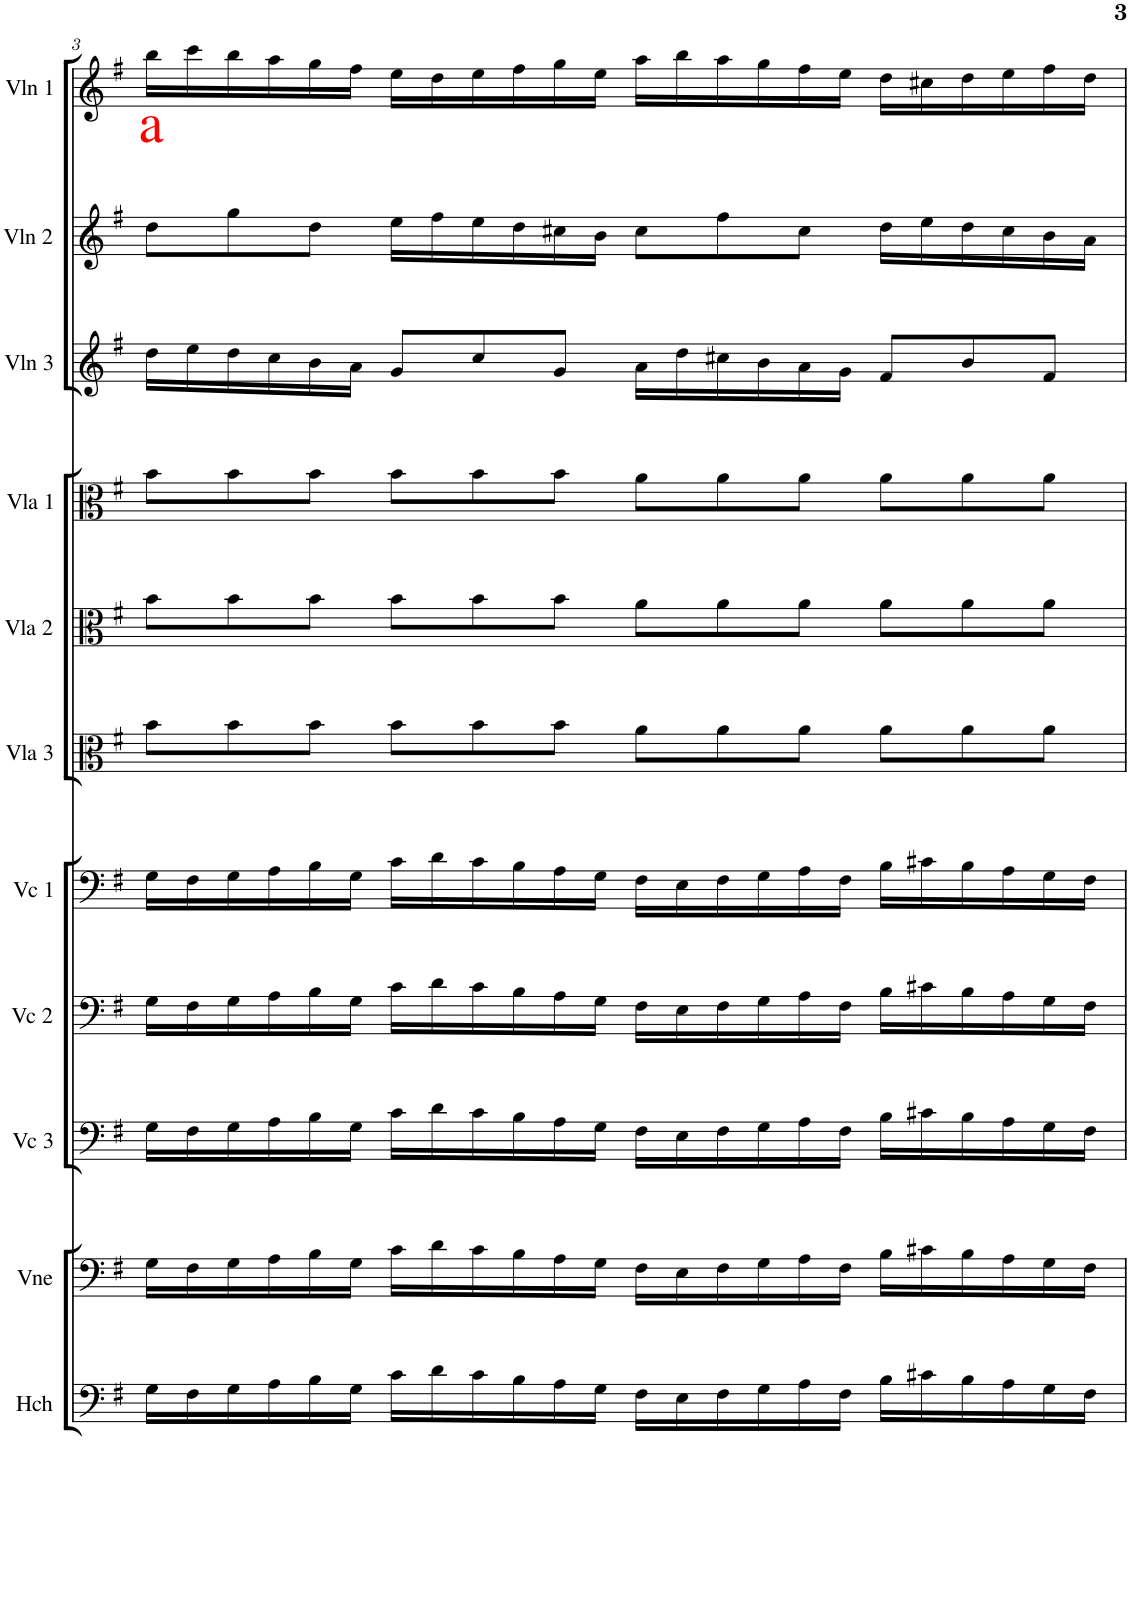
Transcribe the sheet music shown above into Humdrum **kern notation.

**kern	**kern	**kern	**kern	**kern	**kern	**kern	**kern	**kern	**kern	**kern	**text
*part11	*part10	*part9	*part8	*part7	*part6	*part5	*part4	*part3	*part2	*part1	*part1
*staff11	*staff10	*staff9	*staff8	*staff7	*staff6	*staff5	*staff4	*staff3	*staff2	*staff1	*staff1
*I"Harpsichord	*I"Violone	*I"Violoncello 3	*I"Violoncello 2	*I"Violoncello 1	*I"Viola 3	*I"Viola 2	*I"Viola 1	*I"Violin 3	*I"Violin 2	*I"Violin 1	*
*I'Hch	*I'Vne	*I'Vc 3	*I'Vc 2	*I'Vc 1	*I'Vla 3	*I'Vla 2	*I'Vla 1	*I'Vln 3	*I'Vln 2	*I'Vln 1	*
!!LO:PB:g=z
*clefF4	*clefF4	*clefF4	*clefF4	*clefF4	*clefC3	*clefC3	*clefC3	*clefG2	*clefG2	*clefG2	*
*	*Trd7c12	*	*	*	*	*	*	*	*	*	*
*k[f#]	*k[f#]	*k[f#]	*k[f#]	*k[f#]	*k[f#]	*k[f#]	*k[f#]	*k[f#]	*k[f#]	*k[f#]	*
*M12/8	*M12/8	*M12/8	*M12/8	*M12/8	*M12/8	*M12/8	*M12/8	*M12/8	*M12/8	*M12/8	*
=3	=3	=3	=3	=3	=3	=3	=3	=3	=3	=3	=3
!	!	!	!	!	!	!	!	!	!	!	!LO:LY:b:color=#FF0000
16G\LL	16G\LL	16G\LL	16G\LL	16G\LL	8b\L	8b\L	8b\L	16dd\LL	8dd\L	16bb\LL	a
16F#\	16F#\	16F#\	16F#\	16F#\	.	.	.	16ee\	.	16ccc\	.
16G\	16G\	16G\	16G\	16G\	8b\	8b\	8b\	16dd\	8gg\	16bb\	.
16A\	16A\	16A\	16A\	16A\	.	.	.	16cc\	.	16aa\	.
16B\	16B\	16B\	16B\	16B\	8b\J	8b\J	8b\J	16b\	8dd\J	16gg\	.
16G\JJ	16G\JJ	16G\JJ	16G\JJ	16G\JJ	.	.	.	16a\JJ	.	16ff#\JJ	.
16c\LL	16c\LL	16c\LL	16c\LL	16c\LL	8b\L	8b\L	8b\L	8g/L	16ee\LL	16ee\LL	.
16d\	16d\	16d\	16d\	16d\	.	.	.	.	16ff#\	16dd\	.
16c\	16c\	16c\	16c\	16c\	8b\	8b\	8b\	8cc/	16ee\	16ee\	.
16B\	16B\	16B\	16B\	16B\	.	.	.	.	16dd\	16ff#\	.
16A\	16A\	16A\	16A\	16A\	8b\J	8b\J	8b\J	8g/J	16cc#X\	16gg\	.
16G\JJ	16G\JJ	16G\JJ	16G\JJ	16G\JJ	.	.	.	.	16b\JJ	16ee\JJ	.
16F#\LL	16F#\LL	16F#\LL	16F#\LL	16F#\LL	8a\L	8a\L	8a\L	16a\LL	8cc#\L	16aa\LL	.
16E\	16E\	16E\	16E\	16E\	.	.	.	16dd\	.	16bb\	.
16F#\	16F#\	16F#\	16F#\	16F#\	8a\	8a\	8a\	16cc#X\	8ff#\	16aa\	.
16G\	16G\	16G\	16G\	16G\	.	.	.	16b\	.	16gg\	.
16A\	16A\	16A\	16A\	16A\	8a\J	8a\J	8a\J	16a\	8cc#\J	16ff#\	.
16F#\JJ	16F#\JJ	16F#\JJ	16F#\JJ	16F#\JJ	.	.	.	16g\JJ	.	16ee\JJ	.
16B\LL	16B\LL	16B\LL	16B\LL	16B\LL	8a\L	8a\L	8a\L	8f#/L	16dd\LL	16dd\LL	.
16c#X\	16c#X\	16c#X\	16c#X\	16c#X\	.	.	.	.	16ee\	16cc#X\	.
16B\	16B\	16B\	16B\	16B\	8a\	8a\	8a\	8b/	16dd\	16dd\	.
16A\	16A\	16A\	16A\	16A\	.	.	.	.	16cc#\	16ee\	.
16G\	16G\	16G\	16G\	16G\	8a\J	8a\J	8a\J	8f#/J	16b\	16ff#\	.
16F#\JJ	16F#\JJ	16F#\JJ	16F#\JJ	16F#\JJ	.	.	.	.	16a\JJ	16dd\JJ	.
=	=	=	=	=	=	=	=	=	=	=	=
*-	*-	*-	*-	*-	*-	*-	*-	*-	*-	*-	*-
